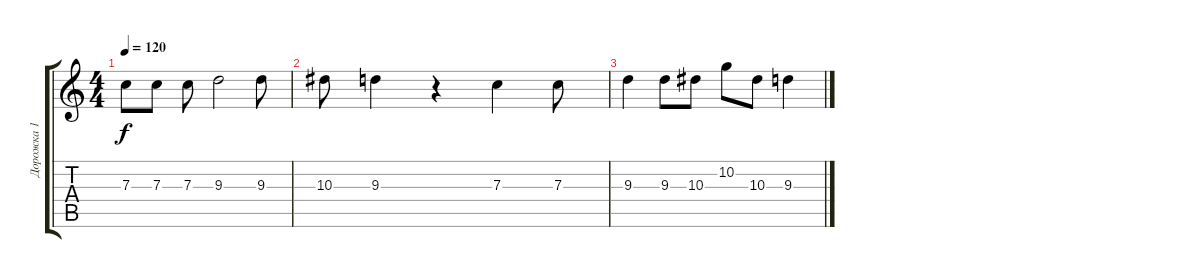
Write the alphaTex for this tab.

\track ("Дорожка 1" "Дорожка 1") {instrument acousticguitarsteel}
\staff {score tabs}
\tuning (D4 A3 F3 C3 G3 C2) {hide}
\ts (4 4)
\tempo 120
\clef g2
\ks c
7.3.8{dy f} 7.3.8 7.3.8 9.3.2 9.3.8 |
10.3.8 9.3.4 r.4 7.3.4 7.3.8 |
9.3.4 9.3.8 10.3.8 10.2.8 10.3.8 9.3.4
